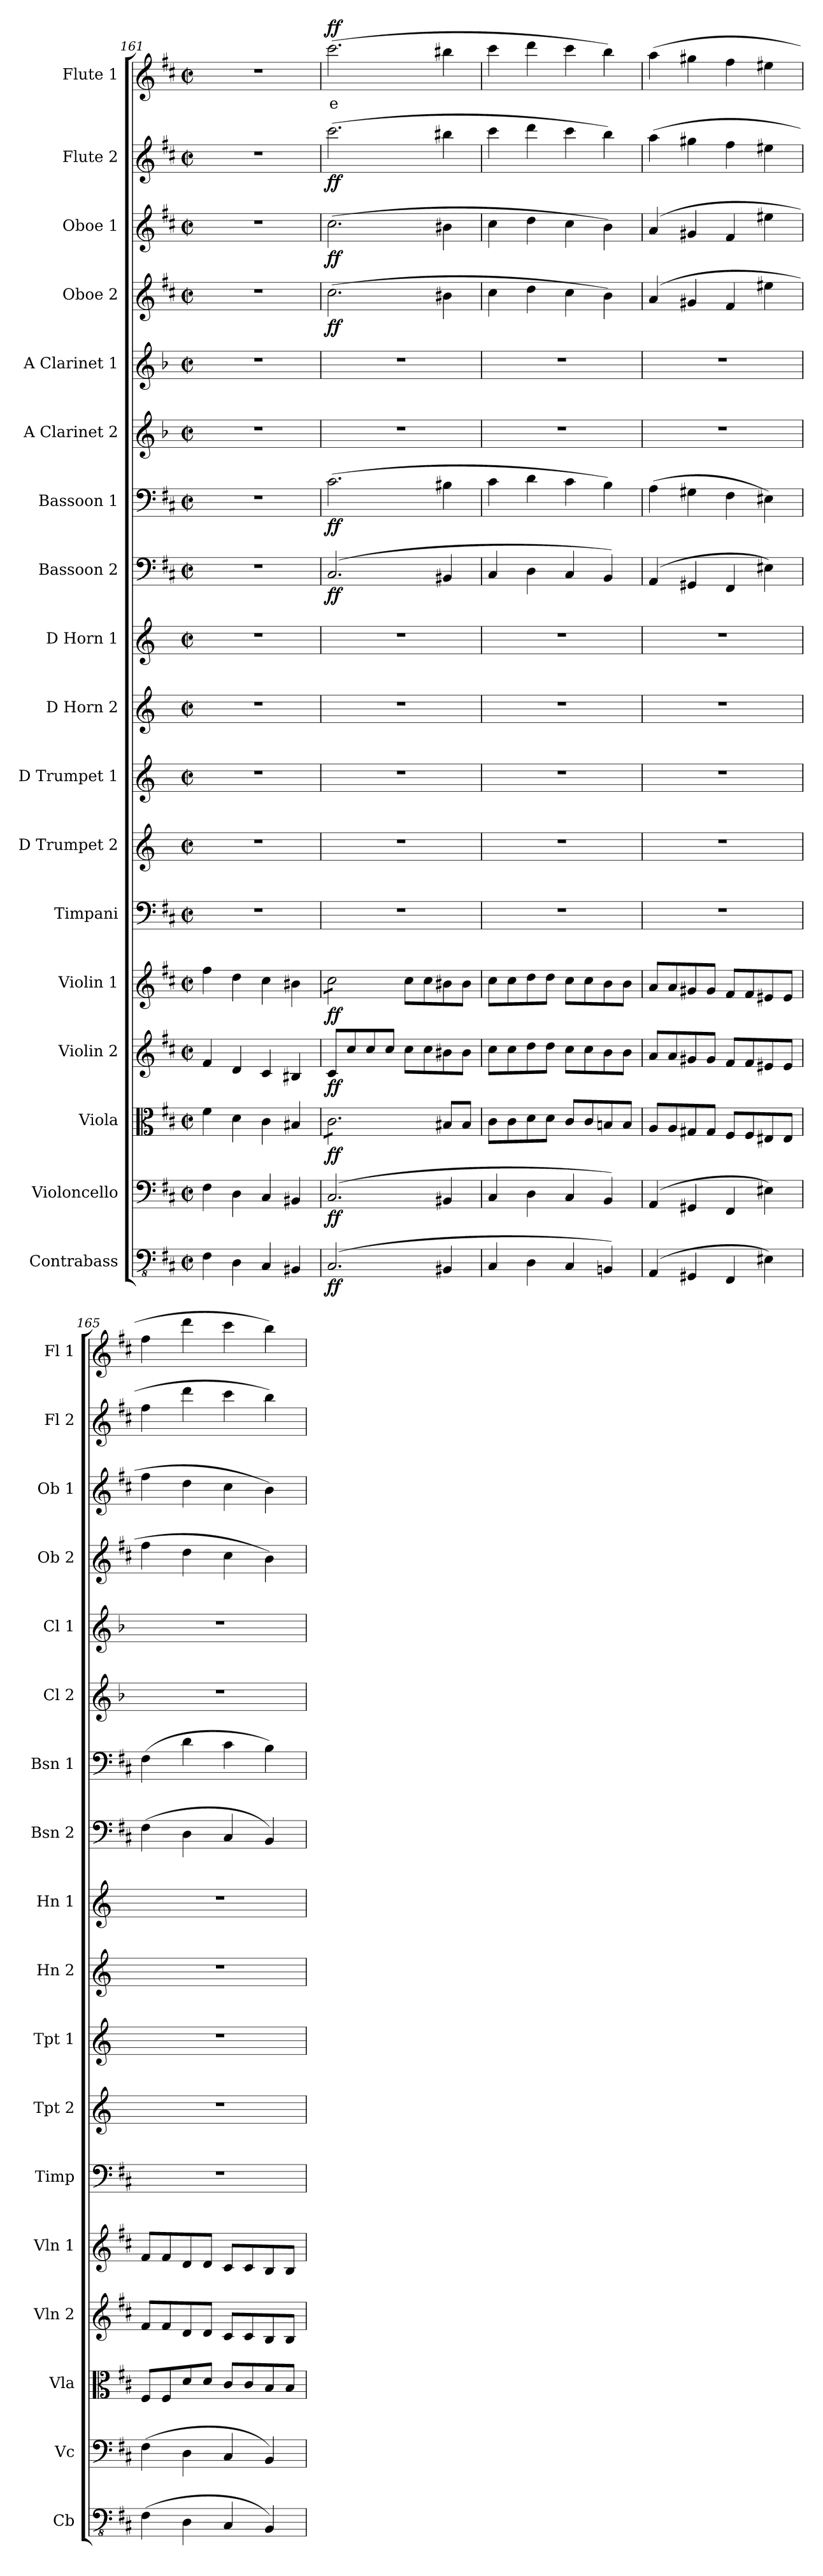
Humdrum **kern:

**kern	**dynam	**kern	**dynam	**kern	**dynam	**kern	**dynam	**kern	**dynam	**kern	**kern	**kern	**kern	**kern	**kern	**dynam	**kern	**dynam	**kern	**kern	**kern	**dynam	**kern	**dynam	**kern	**dynam	**kern	**text	**dynam
*part18	*part18	*part17	*part17	*part16	*part16	*part15	*part15	*part14	*part14	*part13	*part12	*part11	*part10	*part9	*part8	*part8	*part7	*part7	*part6	*part5	*part4	*part4	*part3	*part3	*part2	*part2	*part1	*part1	*part1
*staff18	*staff18	*staff17	*staff17	*staff16	*staff16	*staff15	*staff15	*staff14	*staff14	*staff13	*staff12	*staff11	*staff10	*staff9	*staff8	*staff8	*staff7	*staff7	*staff6	*staff5	*staff4	*staff4	*staff3	*staff3	*staff2	*staff2	*staff1	*staff1	*staff1
*I"Contrabass	*	*I"Violoncello	*	*I"Viola	*	*I"Violin 2	*	*I"Violin 1	*	*I"Timpani	*I"D Trumpet 2	*I"D Trumpet 1	*I"D Horn 2	*I"D Horn 1	*I"Bassoon 2	*	*I"Bassoon 1	*	*I"A Clarinet 2	*I"A Clarinet 1	*I"Oboe 2	*	*I"Oboe 1	*	*I"Flute 2	*	*I"Flute 1	*	*
*I'Cb	*	*I'Vc	*	*I'Vla	*	*I'Vln 2	*	*I'Vln 1	*	*I'Timp	*I'Tpt 2	*I'Tpt 1	*I'Hn 2	*I'Hn 1	*I'Bsn 2	*	*I'Bsn 1	*	*I'Cl 2	*I'Cl 1	*I'Ob 2	*	*I'Ob 1	*	*I'Fl 2	*	*I'Fl 1	*	*
*clefFv4	*	*clefF4	*	*clefC3	*	*clefG2	*	*clefG2	*	*clefF4	*clefG2	*clefG2	*clefG2	*clefG2	*clefF4	*	*clefF4	*	*clefG2	*clefG2	*clefG2	*	*clefG2	*	*clefG2	*	*clefG2	*	*
*	*	*	*	*	*	*	*	*	*	*	*ITrd-1c-2	*ITrd-1c-2	*ITrd6c10	*ITrd6c10	*	*	*	*	*ITrd2c3	*ITrd2c3	*	*	*	*	*	*	*	*	*
*k[f#c#]	*	*k[f#c#]	*	*k[f#c#]	*	*k[f#c#]	*	*k[f#c#]	*	*k[f#c#]	*k[f#c#]	*k[f#c#]	*k[f#c#]	*k[f#c#]	*k[f#c#]	*	*k[f#c#]	*	*k[f#c#]	*k[f#c#]	*k[f#c#]	*	*k[f#c#]	*	*k[f#c#]	*	*k[f#c#]	*	*
*M2/2	*	*M2/2	*	*M2/2	*	*M2/2	*	*M2/2	*	*M2/2	*M2/2	*M2/2	*M2/2	*M2/2	*M2/2	*	*M2/2	*	*M2/2	*M2/2	*M2/2	*	*M2/2	*	*M2/2	*	*M2/2	*	*
*met(c|)	*	*met(c|)	*	*met(c|)	*	*met(c|)	*	*met(c|)	*	*met(c|)	*met(c|)	*met(c|)	*met(c|)	*met(c|)	*met(c|)	*	*met(c|)	*	*met(c|)	*met(c|)	*met(c|)	*	*met(c|)	*	*met(c|)	*	*met(c|)	*	*
=161	=161	=161	=161	=161	=161	=161	=161	=161	=161	=161	=161	=161	=161	=161	=161	=161	=161	=161	=161	=161	=161	=161	=161	=161	=161	=161	=161	=161	=161
4FF#\	.	4F#\	.	4f#\	.	4f#/	.	4ff#\	.	1r	1r	1r	1r	1r	1r	.	1r	.	1r	1r	1r	.	1r	.	1r	.	1r	.	.
4DD\	.	4D\	.	4d\	.	4d/	.	4dd\	.	.	.	.	.	.	.	.	.	.	.	.	.	.	.	.	.	.	.	.	.
4CC#/	.	4C#/	.	4c#\	.	4c#/	.	4cc#\	.	.	.	.	.	.	.	.	.	.	.	.	.	.	.	.	.	.	.	.	.
4BBB#X/	.	4BB#X/	.	4B#X/	.	4B#X/	.	4b#X\	.	.	.	.	.	.	.	.	.	.	.	.	.	.	.	.	.	.	.	.	.
=162	=162	=162	=162	=162	=162	=162	=162	=162	=162	=162	=162	=162	=162	=162	=162	=162	=162	=162	=162	=162	=162	=162	=162	=162	=162	=162	=162	=162	=162
!	!LO:DY:b	!	!LO:DY:b	!	!LO:DY:b	!	!LO:DY:b	!	!LO:DY:b	!	!	!	!	!	!	!LO:DY:b	!	!LO:DY:b	!	!	!	!LO:DY:b	!	!LO:DY:b	!	!LO:DY:b	!	!LO:LY:b:color=#FF0000	!LO:DY:b
*	*	*	*	*tremolo	*	*	*	*	*	*	*	*	*	*	*	*	*	*	*	*	*	*	*	*	*	*	*	*	*
*	*	*	*	*	*	*	*	*tremolo	*	*	*	*	*	*	*	*	*	*	*	*	*	*	*	*	*	*	*	*	*
(2.CC#/	ff	(2.C#/	ff	8c#\L	ff	8c#/L	ff	8cc#\L	ff	1r	1r	1r	1r	1r	(2.C#/	ff	(2.c#\	ff	1r	1r	(2.cc#\	ff	(2.cc#\	ff	(2.ccc#\	ff	(2.ccc#\	e	ff
.	.	.	.	8c#\	.	8cc#/	.	8cc#\	.	.	.	.	.	.	.	.	.	.	.	.	.	.	.	.	.	.	.	.	.
.	.	.	.	8c#\	.	8cc#/	.	8cc#\	.	.	.	.	.	.	.	.	.	.	.	.	.	.	.	.	.	.	.	.	.
.	.	.	.	8c#\	.	8cc#/J	.	8cc#\J	.	.	.	.	.	.	.	.	.	.	.	.	.	.	.	.	.	.	.	.	.
*	*	*	*	*	*	*	*	*Xtremolo	*	*	*	*	*	*	*	*	*	*	*	*	*	*	*	*	*	*	*	*	*
.	.	.	.	8c#\	.	8cc#\L	.	8cc#\L	.	.	.	.	.	.	.	.	.	.	.	.	.	.	.	.	.	.	.	.	.
.	.	.	.	8c#\J	.	8cc#\	.	8cc#\	.	.	.	.	.	.	.	.	.	.	.	.	.	.	.	.	.	.	.	.	.
*	*	*	*	*Xtremolo	*	*	*	*	*	*	*	*	*	*	*	*	*	*	*	*	*	*	*	*	*	*	*	*	*
4BBB#X/	.	4BB#X/	.	8B#X/L	.	8b#X\	.	8b#X\	.	.	.	.	.	.	4BB#X/	.	4B#X\	.	.	.	4b#X\	.	4b#X\	.	4bb#X\	.	4bb#X\	.	.
.	.	.	.	8B#/J	.	8b#\J	.	8b#\J	.	.	.	.	.	.	.	.	.	.	.	.	.	.	.	.	.	.	.	.	.
=163	=163	=163	=163	=163	=163	=163	=163	=163	=163	=163	=163	=163	=163	=163	=163	=163	=163	=163	=163	=163	=163	=163	=163	=163	=163	=163	=163	=163	=163
4CC#/	.	4C#/	.	8c#\L	.	8cc#\L	.	8cc#\L	.	1r	1r	1r	1r	1r	4C#/	.	4c#\	.	1r	1r	4cc#\	.	4cc#\	.	4ccc#\	.	4ccc#\	.	.
.	.	.	.	8c#\	.	8cc#\	.	8cc#\	.	.	.	.	.	.	.	.	.	.	.	.	.	.	.	.	.	.	.	.	.
4DD\	.	4D\	.	8d\	.	8dd\	.	8dd\	.	.	.	.	.	.	4D\	.	4d\	.	.	.	4dd\	.	4dd\	.	4ddd\	.	4ddd\	.	.
.	.	.	.	8d\J	.	8dd\J	.	8dd\J	.	.	.	.	.	.	.	.	.	.	.	.	.	.	.	.	.	.	.	.	.
4CC#/	.	4C#/	.	8c#/L	.	8cc#\L	.	8cc#\L	.	.	.	.	.	.	4C#/	.	4c#\	.	.	.	4cc#\	.	4cc#\	.	4ccc#\	.	4ccc#\	.	.
.	.	.	.	8c#/	.	8cc#\	.	8cc#\	.	.	.	.	.	.	.	.	.	.	.	.	.	.	.	.	.	.	.	.	.
4BBBn/)	.	4BB/)	.	8Bn/	.	8b\	.	8b\	.	.	.	.	.	.	4BB/)	.	4B\)	.	.	.	4b\)	.	4b\)	.	4bb\)	.	4bb\)	.	.
.	.	.	.	8B/J	.	8b\J	.	8b\J	.	.	.	.	.	.	.	.	.	.	.	.	.	.	.	.	.	.	.	.	.
=164	=164	=164	=164	=164	=164	=164	=164	=164	=164	=164	=164	=164	=164	=164	=164	=164	=164	=164	=164	=164	=164	=164	=164	=164	=164	=164	=164	=164	=164
(4AAA/	.	(4AA/	.	8A/L	.	8a/L	.	8a/L	.	1r	1r	1r	1r	1r	(4AA/	.	(4A\	.	1r	1r	(4a/	.	(4a/	.	(4aa\	.	(4aa\	.	.
.	.	.	.	8A/	.	8a/	.	8a/	.	.	.	.	.	.	.	.	.	.	.	.	.	.	.	.	.	.	.	.	.
4GGG#X/	.	4GG#X/	.	8G#X/	.	8g#X/	.	8g#X/	.	.	.	.	.	.	4GG#X/	.	4G#X\	.	.	.	4g#X/	.	4g#X/	.	4gg#X\	.	4gg#X\	.	.
.	.	.	.	8G#/J	.	8g#/J	.	8g#/J	.	.	.	.	.	.	.	.	.	.	.	.	.	.	.	.	.	.	.	.	.
4FFF#/	.	4FF#/	.	8F#/L	.	8f#/L	.	8f#/L	.	.	.	.	.	.	4FF#/	.	4F#\	.	.	.	4f#/	.	4f#/	.	4ff#\	.	4ff#\	.	.
.	.	.	.	8F#/	.	8f#/	.	8f#/	.	.	.	.	.	.	.	.	.	.	.	.	.	.	.	.	.	.	.	.	.
4EE#X\)	.	4E#X\)	.	8E#X/	.	8e#X/	.	8e#X/	.	.	.	.	.	.	4E#X\)	.	4E#X\)	.	.	.	4ee#X\	.	4ee#X\	.	4ee#X\	.	4ee#X\	.	.
.	.	.	.	8E#/J	.	8e#/J	.	8e#/J	.	.	.	.	.	.	.	.	.	.	.	.	.	.	.	.	.	.	.	.	.
=165	=165	=165	=165	=165	=165	=165	=165	=165	=165	=165	=165	=165	=165	=165	=165	=165	=165	=165	=165	=165	=165	=165	=165	=165	=165	=165	=165	=165	=165
(4FF#\	.	(4F#\	.	8F#/L	.	8f#/L	.	8f#/L	.	1r	1r	1r	1r	1r	(4F#\	.	(4F#\	.	1r	1r	4ff#\	.	4ff#\	.	4ff#\	.	4ff#\	.	.
.	.	.	.	8F#/	.	8f#/	.	8f#/	.	.	.	.	.	.	.	.	.	.	.	.	.	.	.	.	.	.	.	.	.
4DD\	.	4D\	.	8d/	.	8d/	.	8d/	.	.	.	.	.	.	4D\	.	4d\	.	.	.	4dd\	.	4dd\	.	4ddd\	.	4ddd\	.	.
.	.	.	.	8d/J	.	8d/J	.	8d/J	.	.	.	.	.	.	.	.	.	.	.	.	.	.	.	.	.	.	.	.	.
4CC#/	.	4C#/	.	8c#/L	.	8c#/L	.	8c#/L	.	.	.	.	.	.	4C#/	.	4c#\	.	.	.	4cc#\	.	4cc#\	.	4ccc#\	.	4ccc#\	.	.
.	.	.	.	8c#/	.	8c#/	.	8c#/	.	.	.	.	.	.	.	.	.	.	.	.	.	.	.	.	.	.	.	.	.
4BBB/)	.	4BB/)	.	8B/	.	8B/	.	8B/	.	.	.	.	.	.	4BB/)	.	4B\)	.	.	.	4b\)	.	4b\)	.	4bb\)	.	4bb\)	.	.
.	.	.	.	8B/J	.	8B/J	.	8B/J	.	.	.	.	.	.	.	.	.	.	.	.	.	.	.	.	.	.	.	.	.
=	=	=	=	=	=	=	=	=	=	=	=	=	=	=	=	=	=	=	=	=	=	=	=	=	=	=	=	=	=
*-	*-	*-	*-	*-	*-	*-	*-	*-	*-	*-	*-	*-	*-	*-	*-	*-	*-	*-	*-	*-	*-	*-	*-	*-	*-	*-	*-	*-	*-
